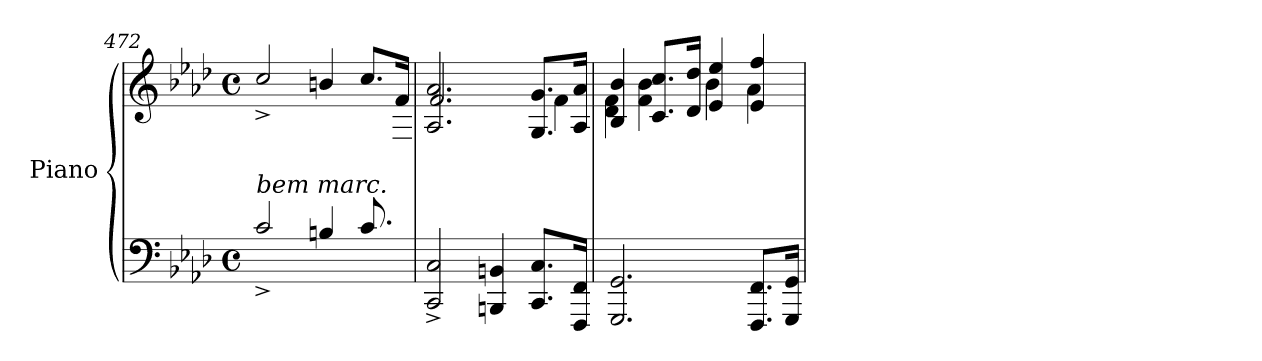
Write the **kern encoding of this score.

**kern	**kern
*part1	*part1
*staff2	*staff1
*I"Piano	*
*I'Pno.	*
*clefF4	*clefG2
*k[b-e-a-d-]	*k[b-e-a-d-]
*M4/4	*M4/4
*met(c)	*met(c)
=472	=472
*	*^
!LO:TX:a:i:t=bem marc.	!	!
2c^/	2cc^/	2...ryy
4Bn/	4bn/	.
8.c/L	8.cc/L	.
16ryy	16f/Jk	16F\Jk
=473	=473	=473
2CC/^ 2C/^	2.A-/ 2.a-/	2.f/
4BBBn/ 4BBn/	.	.
8.CC/ 8.C/L	8.G/ 8.g/L	4f\
16FFF/ 16FF/Jk	16A-/ 16a-/Jk	.
=474	=474	=474
2.GGG/ 2.GG/	4B-/ 4b-/	4d-\ 4f\
.	8.c/ 8.cc/L	4f\ 4b-\
.	16d-/ 16dd-/Jk	.
.	4e-/ 4ee-/	4b-
8.FFF/ 8.FF/L	4e-/ 4ff/	4a-
16GGG/ 16GG/Jk	.	.
*	*v	*v
=	=
*-	*-
